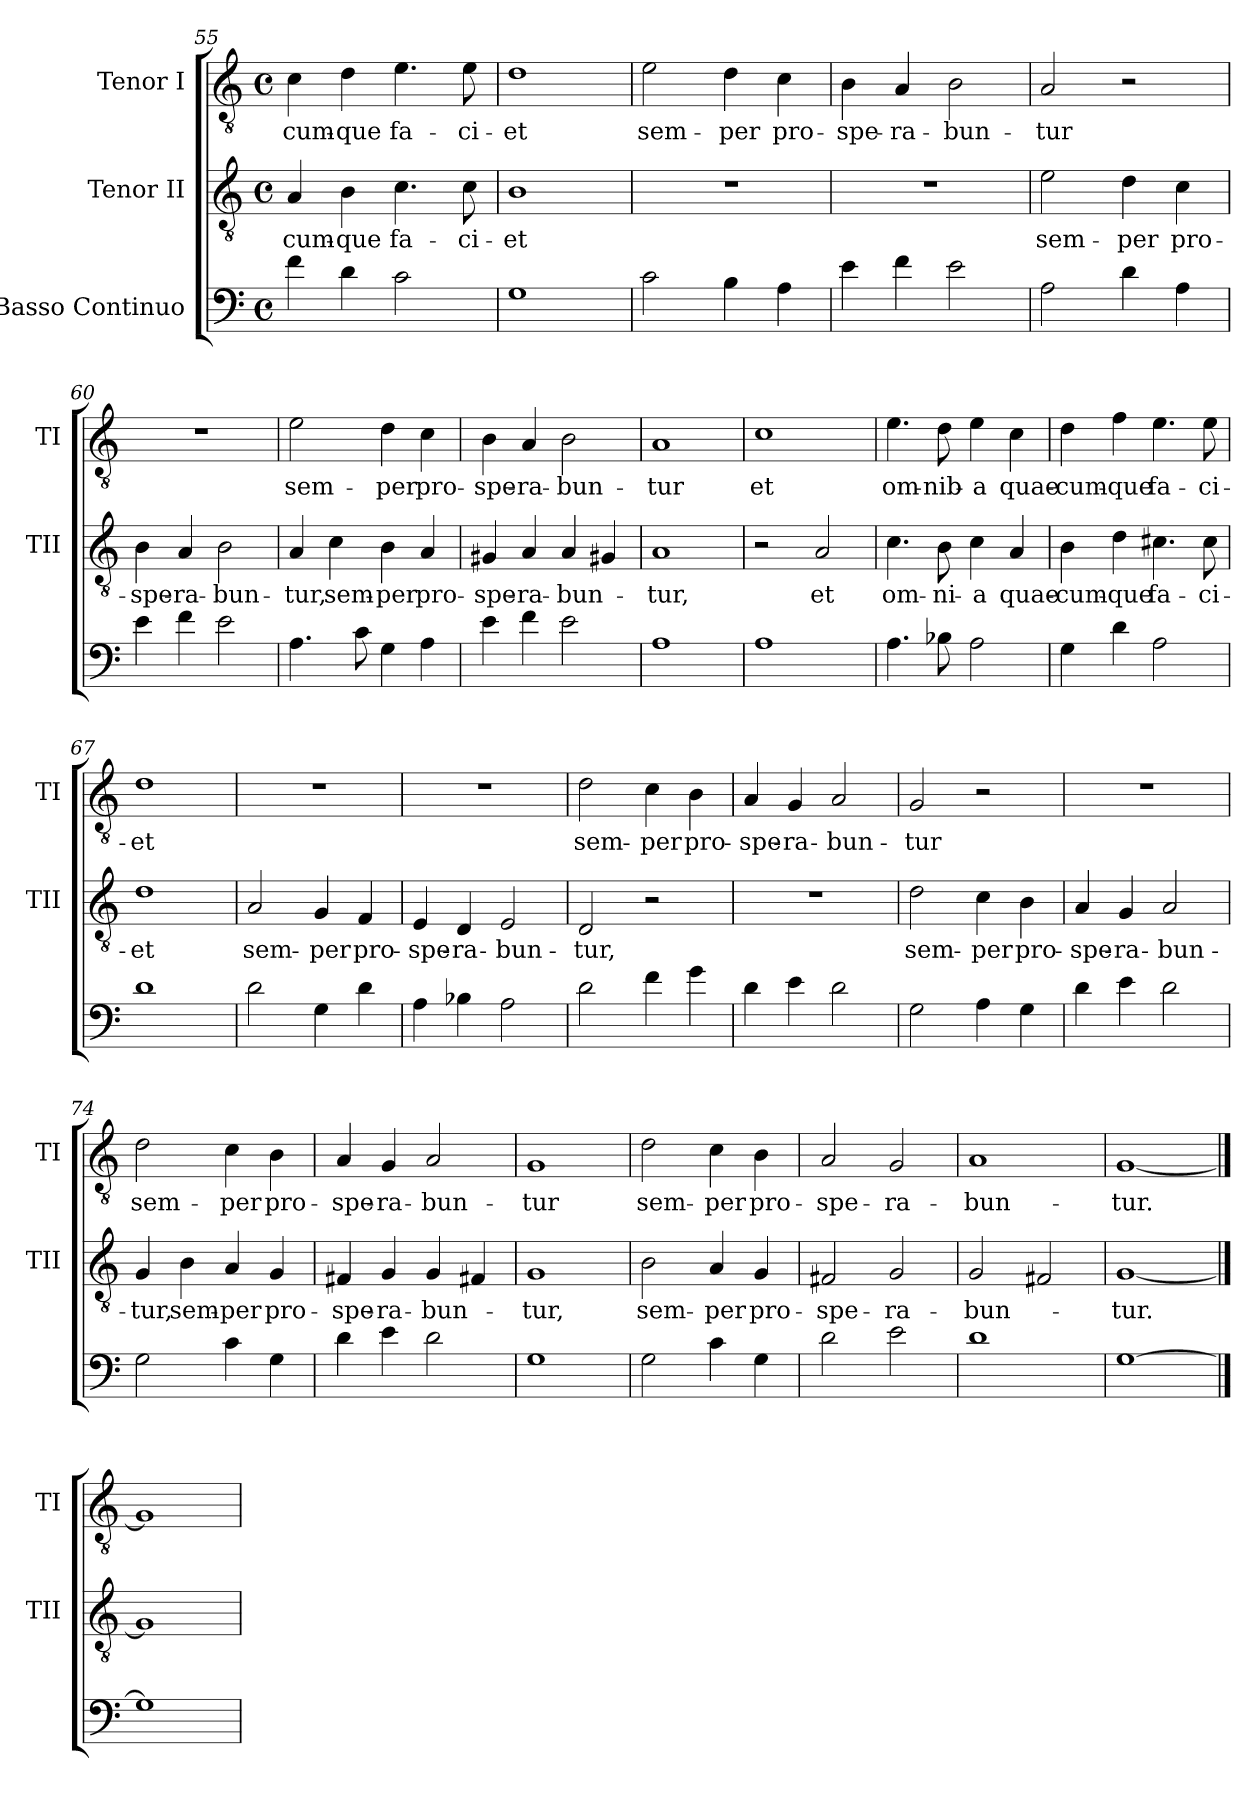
**kern	**kern	**text	**kern	**text
*part3	*part2	*part2	*part1	*part1
*staff3	*staff2	*staff2	*staff1	*staff1
*I"Basso Continuo	*I"Tenor II	*	*I"Tenor I	*
*	*I'TII	*	*I'TI	*
*clefF4	*clefGv2	*	*clefGv2	*
*ITrd7c12	*	*	*	*
*k[]	*k[]	*	*k[]	*
*C:	*C:	*	*C:	*
*M4/4	*M4/4	*	*M4/4	*
*met(c)	*met(c)	*	*met(c)	*
=55	=55	=55	=55	=55
!	!	!LO:LY:b	!	!LO:LY:b
4F\	4A/	-cum-	4c\	-cum-
!	!	!LO:LY:b	!	!LO:LY:b
4D\	4B\	-que	4d\	-que
!	!	!LO:LY:b	!	!LO:LY:b
2C\	4.c\	fa-	4.e\	fa-
!	!	!LO:LY:b	!	!LO:LY:b
.	8c\	-ci-	8e\	-ci-
=56	=56	=56	=56	=56
!	!	!LO:LY:b	!	!LO:LY:b
1GG	1B	-et	1d	-et
=57	=57	=57	=57	=57
!	!	!	!	!LO:LY:b
2C\	1r	.	2e\	sem-
!	!	!	!	!LO:LY:b
4BB\	.	.	4d\	-per
!	!	!	!	!LO:LY:b
4AA\	.	.	4c\	pro-
!!LO:LB:g=z
=58	=58	=58	=58	=58
!	!	!	!	!LO:LY:b
4E\	1r	.	4B\	-spe-
!	!	!	!	!LO:LY:b
4F\	.	.	4A/	-ra-
!	!	!	!	!LO:LY:b
2E\	.	.	2B\	-bun-
=59	=59	=59	=59	=59
!	!	!LO:LY:b	!	!LO:LY:b
2AA\	2e\	sem-	2A/	-tur
!	!	!LO:LY:b	!	!
4D\	4d\	-per	2r	.
!	!	!LO:LY:b	!	!
4AA\	4c\	pro-	.	.
=60	=60	=60	=60	=60
!	!	!LO:LY:b	!	!
4E\	4B\	-spe-	1r	.
!	!	!LO:LY:b	!	!
4F\	4A/	-ra-	.	.
!	!	!LO:LY:b	!	!
2E\	2B\	-bun-	.	.
=61	=61	=61	=61	=61
!	!	!LO:LY:b	!	!LO:LY:b
4.AA\	4A/	-tur,	2e\	sem-
!	!	!LO:LY:b	!	!
.	4c\	sem-	.	.
8C\	.	.	.	.
!	!	!LO:LY:b	!	!LO:LY:b
4GG\	4B\	-per	4d\	-per
!	!	!LO:LY:b	!	!LO:LY:b
4AA\	4A/	pro-	4c\	pro-
!!LO:PB:g=z
=62	=62	=62	=62	=62
!	!	!LO:LY:b	!	!LO:LY:b
4E\	4G#X/	-spe-	4B\	-spe-
!	!	!LO:LY:b	!	!LO:LY:b
4F\	4A/	-ra-	4A/	-ra-
!	!	!LO:LY:b	!	!LO:LY:b
2E\	4A/	-bun-	2B\	-bun-
.	4G#X/	.	.	.
=63	=63	=63	=63	=63
!	!	!LO:LY:b	!	!LO:LY:b
1AA	1A	-tur,	1A	-tur
=64	=64	=64	=64	=64
!	!	!	!	!LO:LY:b
1AA	2r	.	1c	et
!	!	!LO:LY:b	!	!
.	2A/	et	.	.
=65	=65	=65	=65	=65
!	!	!LO:LY:b	!	!LO:LY:b
4.AA\	4.c\	om-	4.e\	om-
!	!	!LO:LY:b	!	!LO:LY:b
8BB-X\	8B\	-ni-	8d\	-nib-
!	!	!LO:LY:b	!	!LO:LY:b
2AA\	4c\	-a	4e\	-a
!	!	!LO:LY:b	!	!LO:LY:b
.	4A/	quae-	4c\	quae-
!!LO:LB:g=z
=66	=66	=66	=66	=66
!	!	!LO:LY:b	!	!LO:LY:b
4GG\	4B\	-cum-	4d\	-cum-
!	!	!LO:LY:b	!	!LO:LY:b
4D\	4d\	-que	4f\	-que
!	!	!LO:LY:b	!	!LO:LY:b
2AA\	4.c#X\	fa-	4.e\	fa-
!	!	!LO:LY:b	!	!LO:LY:b
.	8c#\	-ci-	8e\	-ci-
=67	=67	=67	=67	=67
!	!	!LO:LY:b	!	!LO:LY:b
1D	1d	-et	1d	-et
=68	=68	=68	=68	=68
!	!	!LO:LY:b	!	!
2D\	2A/	sem-	1r	.
!	!	!LO:LY:b	!	!
4GG\	4G/	-per	.	.
!	!	!LO:LY:b	!	!
4D\	4F/	pro-	.	.
=69	=69	=69	=69	=69
!	!	!LO:LY:b	!	!
4AA\	4E/	-spe-	1r	.
!	!	!LO:LY:b	!	!
4BB-X\	4D/	-ra-	.	.
!	!	!LO:LY:b	!	!
2AA\	2E/	-bun-	.	.
=70	=70	=70	=70	=70
!	!	!LO:LY:b	!	!LO:LY:b
2D\	2D/	-tur,	2d\	sem-
!	!	!	!	!LO:LY:b
4F\	2r	.	4c\	-per
!	!	!	!	!LO:LY:b
4G\	.	.	4B\	pro-
!!LO:LB:g=z
=71	=71	=71	=71	=71
!	!	!	!	!LO:LY:b
4D\	1r	.	4A/	-spe-
!	!	!	!	!LO:LY:b
4E\	.	.	4G/	-ra-
!	!	!	!	!LO:LY:b
2D\	.	.	2A/	-bun-
=72	=72	=72	=72	=72
!	!	!LO:LY:b	!	!LO:LY:b
2GG\	2d\	sem-	2G/	-tur
!	!	!LO:LY:b	!	!
4AA\	4c\	-per	2r	.
!	!	!LO:LY:b	!	!
4GG\	4B\	pro-	.	.
=73	=73	=73	=73	=73
!	!	!LO:LY:b	!	!
4D\	4A/	-spe-	1r	.
!	!	!LO:LY:b	!	!
4E\	4G/	-ra-	.	.
!	!	!LO:LY:b	!	!
2D\	2A/	-bun-	.	.
=74	=74	=74	=74	=74
!	!	!LO:LY:b	!	!LO:LY:b
2GG\	4G/	-tur,	2d\	sem-
!	!	!LO:LY:b	!	!
.	4B\	sem-	.	.
!	!	!LO:LY:b	!	!LO:LY:b
4C\	4A/	-per	4c\	-per
!	!	!LO:LY:b	!	!LO:LY:b
4GG\	4G/	pro-	4B\	pro-
=75	=75	=75	=75	=75
!	!	!LO:LY:b	!	!LO:LY:b
4D\	4F#X/	-spe-	4A/	-spe-
!	!	!LO:LY:b	!	!LO:LY:b
4E\	4G/	-ra-	4G/	-ra-
!	!	!LO:LY:b	!	!LO:LY:b
2D\	4G/	-bun-	2A/	-bun-
.	4F#X/	.	.	.
!!LO:LB:g=z
=76	=76	=76	=76	=76
!	!	!LO:LY:b	!	!LO:LY:b
1GG	1G	-tur,	1G	-tur
=77	=77	=77	=77	=77
!	!	!LO:LY:b	!	!LO:LY:b
2GG\	2B\	sem-	2d\	sem-
!	!	!LO:LY:b	!	!LO:LY:b
4C\	4A/	-per	4c\	-per
!	!	!LO:LY:b	!	!LO:LY:b
4GG\	4G/	pro-	4B\	pro-
=78	=78	=78	=78	=78
!	!	!LO:LY:b	!	!LO:LY:b
2D\	2F#X/	-spe-	2A/	-spe-
!	!	!LO:LY:b	!	!LO:LY:b
2E>\	2G/	-ra-	2G/	-ra-
=79	=79	=79	=79	=79
!	!	!LO:LY:b	!	!LO:LY:b
1D	2G/	-bun-	1A	-bun-
.	2F#X/	.	.	.
=80	=80	=80	=80	=80
!	!	!LO:LY:b	!	!LO:LY:b
[1GG	[1G	-tur.	[1G	-tur.
==81	==81	==81	==81	==81
1GG]	1G]	.	1G]	.
=	=	=	=	=
*-	*-	*-	*-	*-
